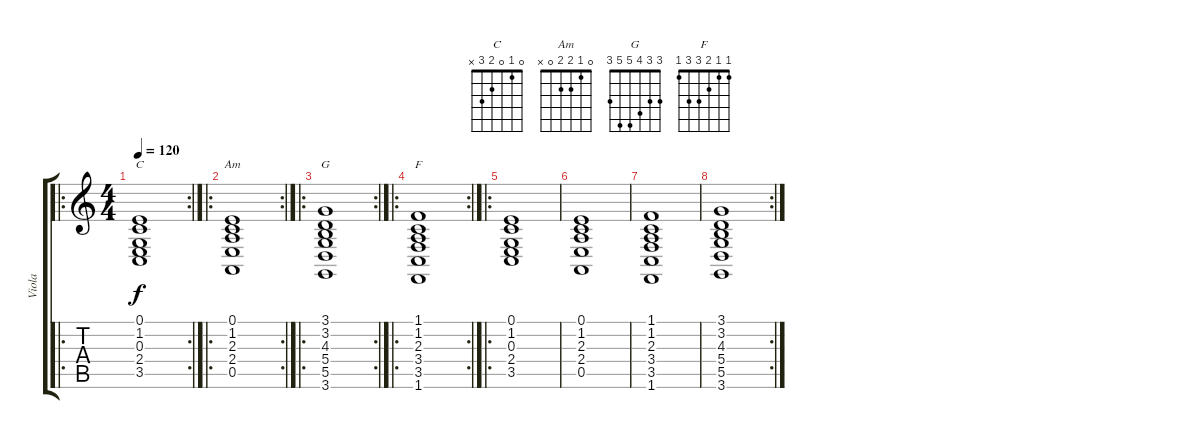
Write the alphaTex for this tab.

\track ("Viola" "Viola") {instrument viola}
\staff {score tabs}
\tuning (E4 B3 G3 D3 A2 E2) {hide}
\chord ("C" 0 1 0 2 3 x)
\chord ("Am" 0 1 2 2 0 x)
\chord ("G" 3 3 4 5 5 3)
\chord ("F" 1 1 2 3 3 1)
\ro
\rc 2
\ts (4 4)
\tempo 120
\clef g2
\ks c
(0.1 1.2 0.3 2.4 3.5).1{ch "C" dy f} |
\ro
\rc 2
(0.1 1.2 2.3 2.4 0.5).1{ch "Am"} |
\ro
\rc 2
(3.1 3.2 4.3 5.4 5.5 3.6).1{ch "G"} |
\ro
\rc 2
(1.1 1.2 2.3 3.4 3.5 1.6).1{ch "F"} |
\ro
(0.1 1.2 0.3 2.4 3.5).1 |
(0.1 1.2 2.3 2.4 0.5).1 |
(1.1 1.2 2.3 3.4 3.5 1.6).1 |
\rc 2
(3.1 3.2 4.3 5.4 5.5 3.6).1
